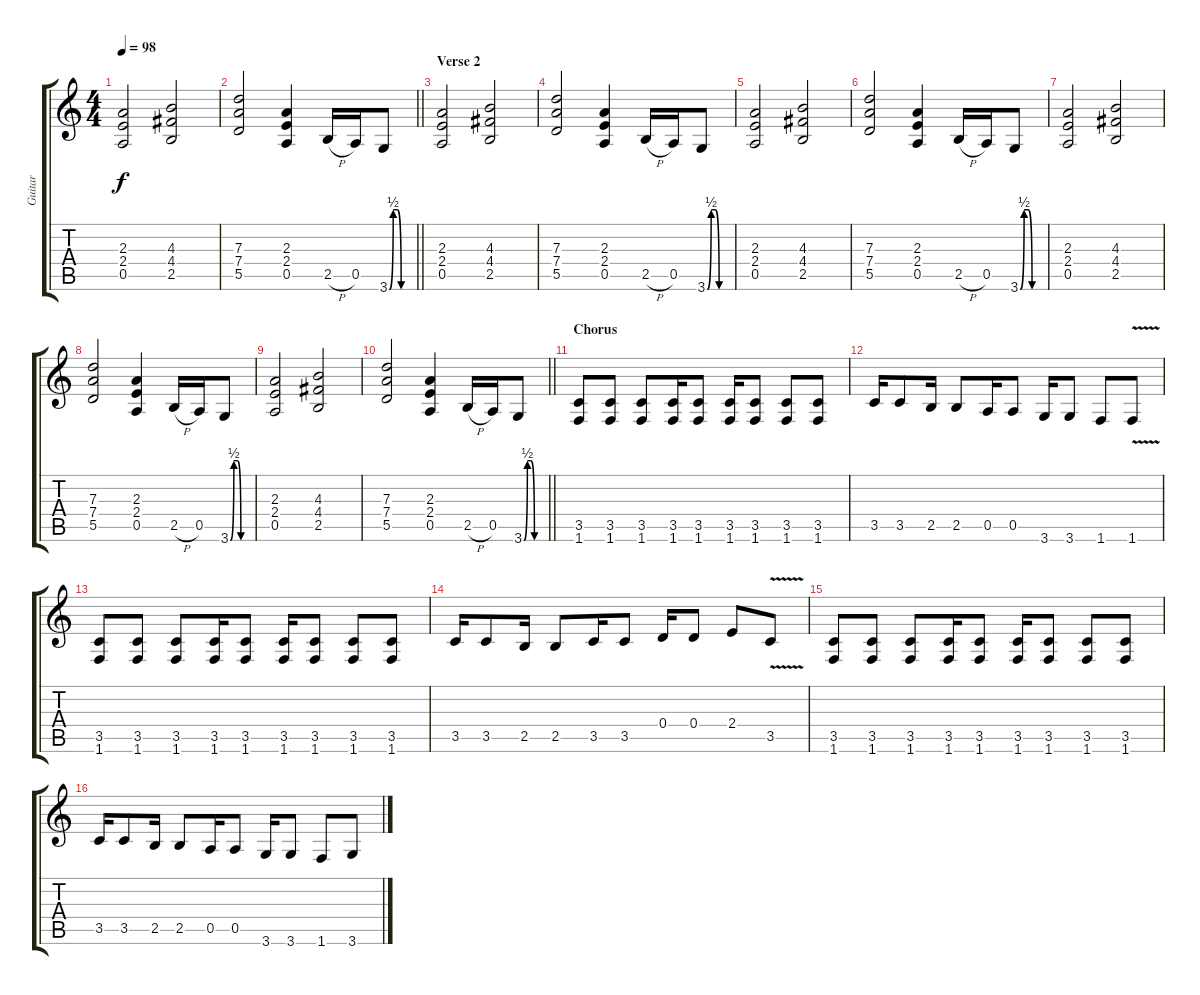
\track ("Guitar" "Guitar") {instrument overdrivenguitar}
\staff {score tabs}
\tuning (E4 B3 G3 D3 A2 E2) {hide}
\ts (4 4)
\tempo 98
\clef g2
\ks c
(2.3 2.4 0.5).2{dy f} (4.3 4.4 2.5).2 |
\barLineRight lightlight
(7.3 7.4 5.5).2 (2.3 2.4 0.5).4 2.5{h}.16 0.5.16 3.6{be (custom 0 0 10 2 20 2 30 0 60 0)}.8 |
\section ("" "Verse 2")
(2.3 2.4 0.5).2 (4.3 4.4 2.5).2 |
(7.3 7.4 5.5).2 (2.3 2.4 0.5).4 2.5{h}.16 0.5.16 3.6{be (custom 0 0 10 2 20 2 30 0 60 0)}.8 |
(2.3 2.4 0.5).2 (4.3 4.4 2.5).2 |
(7.3 7.4 5.5).2 (2.3 2.4 0.5).4 2.5{h}.16 0.5.16 3.6{be (custom 0 0 10 2 20 2 30 0 60 0)}.8 |
(2.3 2.4 0.5).2 (4.3 4.4 2.5).2 |
(7.3 7.4 5.5).2 (2.3 2.4 0.5).4 2.5{h}.16 0.5.16 3.6{be (custom 0 0 10 2 20 2 30 0 60 0)}.8 |
(2.3 2.4 0.5).2 (4.3 4.4 2.5).2 |
\barLineRight lightlight
(7.3 7.4 5.5).2 (2.3 2.4 0.5).4 2.5{h}.16 0.5.16 3.6{be (custom 0 0 10 2 20 2 30 0 60 0)}.8 |
\section ("" "Chorus")
(3.5 1.6).8 (3.5 1.6).8 (3.5 1.6).8 (3.5 1.6).16 (3.5 1.6).8 (3.5 1.6).16 (3.5 1.6).8 (3.5 1.6).8 (3.5 1.6).8 |
3.5.16 3.5.8 2.5.16 2.5.8 0.5.16 0.5.8 3.6.16 3.6.8 1.6.8 1.6{v}.8 |
(3.5 1.6).8 (3.5 1.6).8 (3.5 1.6).8 (3.5 1.6).16 (3.5 1.6).8 (3.5 1.6).16 (3.5 1.6).8 (3.5 1.6).8 (3.5 1.6).8 |
3.5.16 3.5.8 2.5.16 2.5.8 3.5.16 3.5.8 0.4.16 0.4.8 2.4.8 3.5{v}.8 |
(3.5 1.6).8 (3.5 1.6).8 (3.5 1.6).8 (3.5 1.6).16 (3.5 1.6).8 (3.5 1.6).16 (3.5 1.6).8 (3.5 1.6).8 (3.5 1.6).8 |
3.5.16 3.5.8 2.5.16 2.5.8 0.5.16 0.5.8 3.6.16 3.6.8 1.6.8 3.6.8
